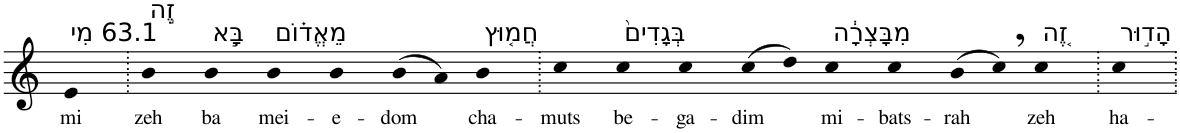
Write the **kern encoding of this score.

**kern	**text
*part1	*part1
*staff1	*staff1
*I"Piano	*
*I'Pno	*
*clefG2	*
*k[]	*
=1	=1
!LO:TX:a:t=63.1 מִי	!
!	!LO:LY:b
4e	mi
=2.	=2.
!LO:TX:a:t=זֶ֣ה	!
!	!LO:LY:b
4b	zeh
!LO:TX:a:t=בָּ֣א	!
!	!LO:LY:b
4b	ba
!LO:TX:a:t=מֵאֱד֗וֹם	!
!	!LO:LY:b
4b	mei-
!	!LO:LY:b
4b	-e-
!	!LO:LY:b
(8b	-dom
8a)	.
!LO:TX:a:t=חֲמ֤וּץ	!
!	!LO:LY:b
4b	cha-
=3.	=3.
!	!LO:LY:b
4cc	-muts
!LO:TX:a:t=בְּגָדִים֙	!
!	!LO:LY:b
4cc	be-
!	!LO:LY:b
4cc	-ga-
!	!LO:LY:b
(8cc	-dim
8dd)	.
!LO:TX:a:t=מִבָּצְרָ֔ה	!
!	!LO:LY:b
4cc	mi-
!	!LO:LY:b
4cc	-bats-
!	!LO:LY:b
(8b	-rah
8cc,)	.
!LO:TX:a:t=זֶ֚ה	!
!	!LO:LY:b
4cc	zeh
=4.	=4.
!LO:TX:a:t=הָד֣וּר	!
!	!LO:LY:b
4cc	ha-
=.	=.
*-	*-
